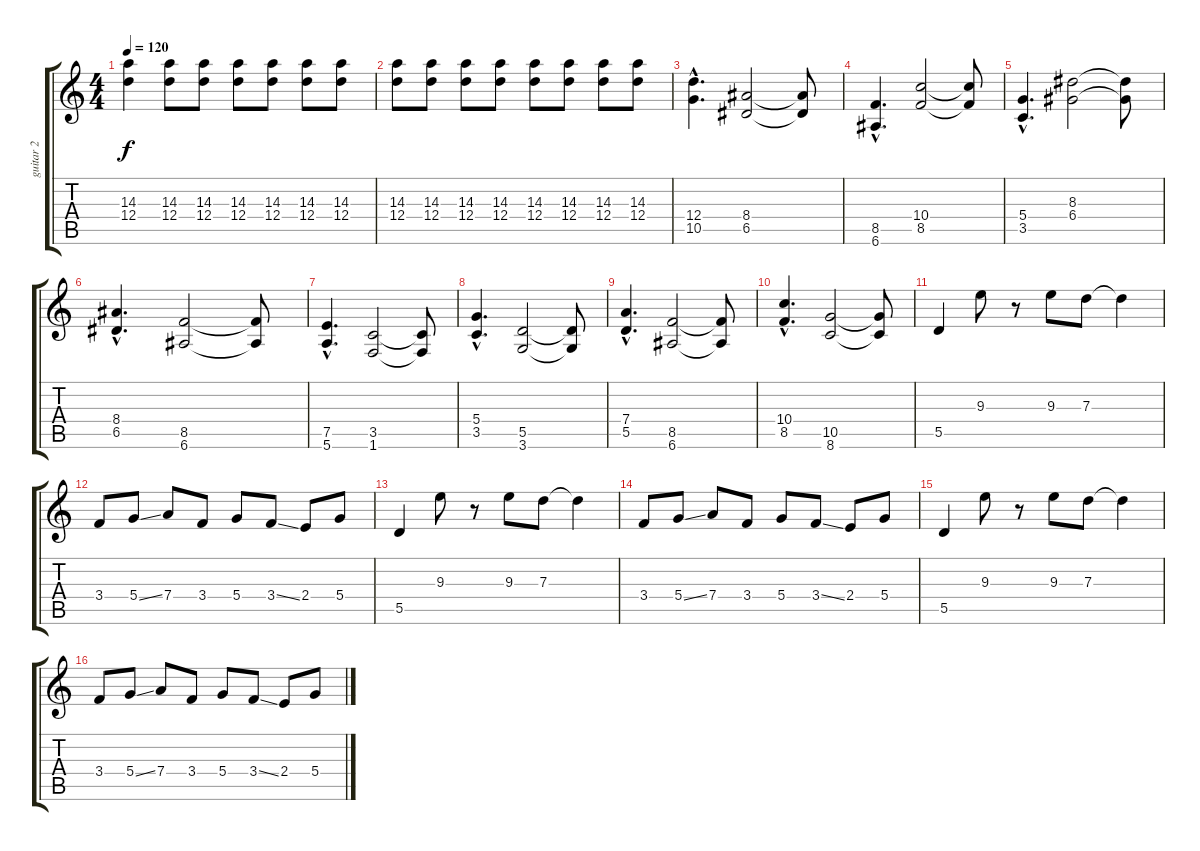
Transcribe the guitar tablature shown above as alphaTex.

\track ("guitar 2" "guitar 2") {instrument overdrivenguitar}
\staff {score tabs}
\tuning (E4 B3 G3 D3 A2 E2) {hide}
\ts (4 4)
\tempo 120
\clef g2
\ks c
(14.3 12.4).4{dy f} (14.3 12.4).8 (14.3 12.4).8 (14.3 12.4).8 (14.3 12.4).8 (14.3 12.4).8 (14.3 12.4).8 |
(14.3 12.4).8 (14.3 12.4).8 (14.3 12.4).8 (14.3 12.4).8 (14.3 12.4).8 (14.3 12.4).8 (14.3 12.4).8 (14.3 12.4).8 |
(12.4{hac} 10.5{hac}).4{d} (8.4 6.5).2 (8.4{t} 6.5{t}).8 |
(8.5{hac} 6.6{hac}).4{d} (10.4 8.5).2 (10.4{t} 8.5{t}).8 |
(5.4{hac} 3.5{hac}).4{d} (8.3 6.4).2 (8.3{t} 6.4{t}).8 |
(8.4{hac} 6.5{hac}).4{d} (8.5 6.6).2 (8.5{t} 6.6{t}).8 |
(7.5{hac} 5.6{hac}).4{d} (3.5 1.6).2 (3.5{t} 1.6{t}).8 |
(5.4{hac} 3.5{hac}).4{d} (5.5 3.6).2 (5.5{t} 3.6{t}).8 |
(7.4{hac} 5.5{hac}).4{d} (8.5 6.6).2 (8.5{t} 6.6{t}).8 |
(10.4{hac} 8.5{hac}).4{d} (10.5 8.6).2 (10.5{t} 8.6{t}).8 |
5.5.4 9.3.8 r.8 9.3.8 7.3.8 7.3{t}.4 |
3.4.8 5.4{ss}.8 7.4.8 3.4.8 5.4.8 3.4{ss}.8 2.4.8 5.4.8 |
5.5.4 9.3.8 r.8 9.3.8 7.3.8 7.3{t}.4 |
3.4.8 5.4{ss}.8 7.4.8 3.4.8 5.4.8 3.4{ss}.8 2.4.8 5.4.8 |
5.5.4 9.3.8 r.8 9.3.8 7.3.8 7.3{t}.4 |
3.4.8 5.4{ss}.8 7.4.8 3.4.8 5.4.8 3.4{ss}.8 2.4.8 5.4.8
